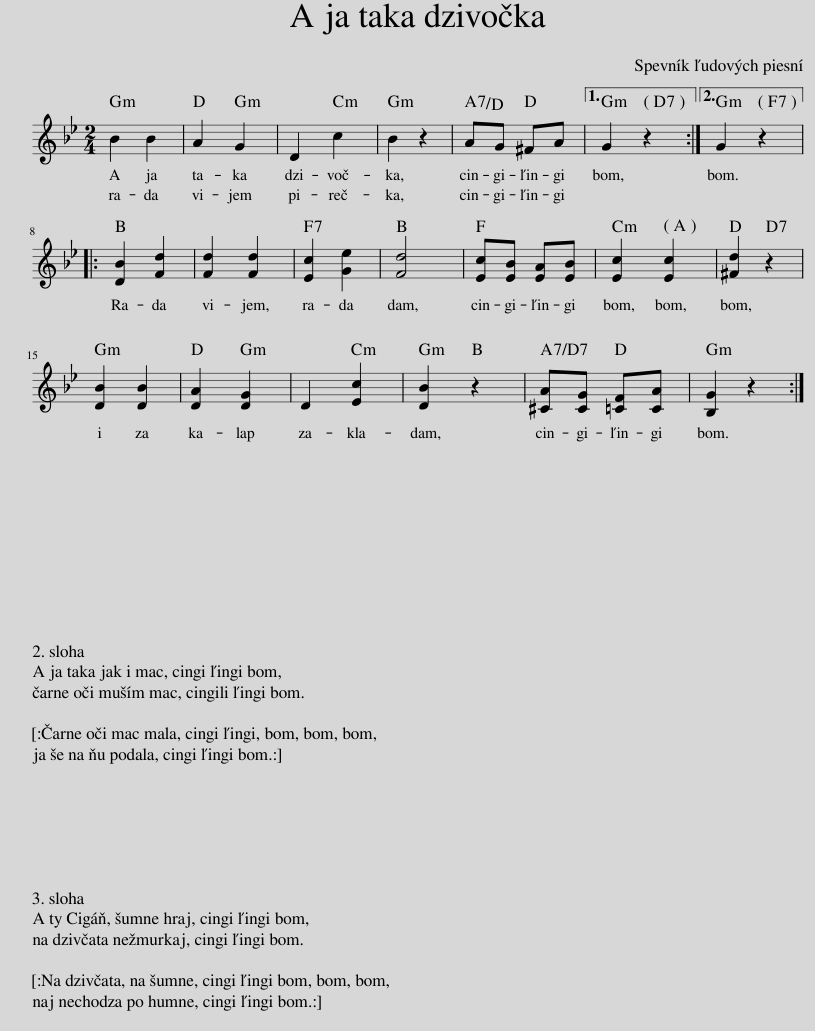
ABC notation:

X:1
L:1/8
M:2/4
I:linebreak $
K:Bb
V:1 treble
V:1
 B2 B2 | A2 G2 | D2 c2 | B2 z2 | AG ^FA |1 %5
 G2 z2 :|2 G2 z2 |:$ [DB]2 [Fd]2 | [Fd]2 [Fd]2 | [Ec]2 [Ge]2 | %10
 [Fd]4 | [Ec][EB] [EA][EB] | [Ec]2 [Ec]2 | [^Fd]2 z2 |$ [DB]2 [DB]2 | %15
 [DA]2 [DG]2 | D2 [Ec]2 | [DB]2 z2 | [^CA][CG] [=CF][CA] | [B,G]2 z2 :| %20
